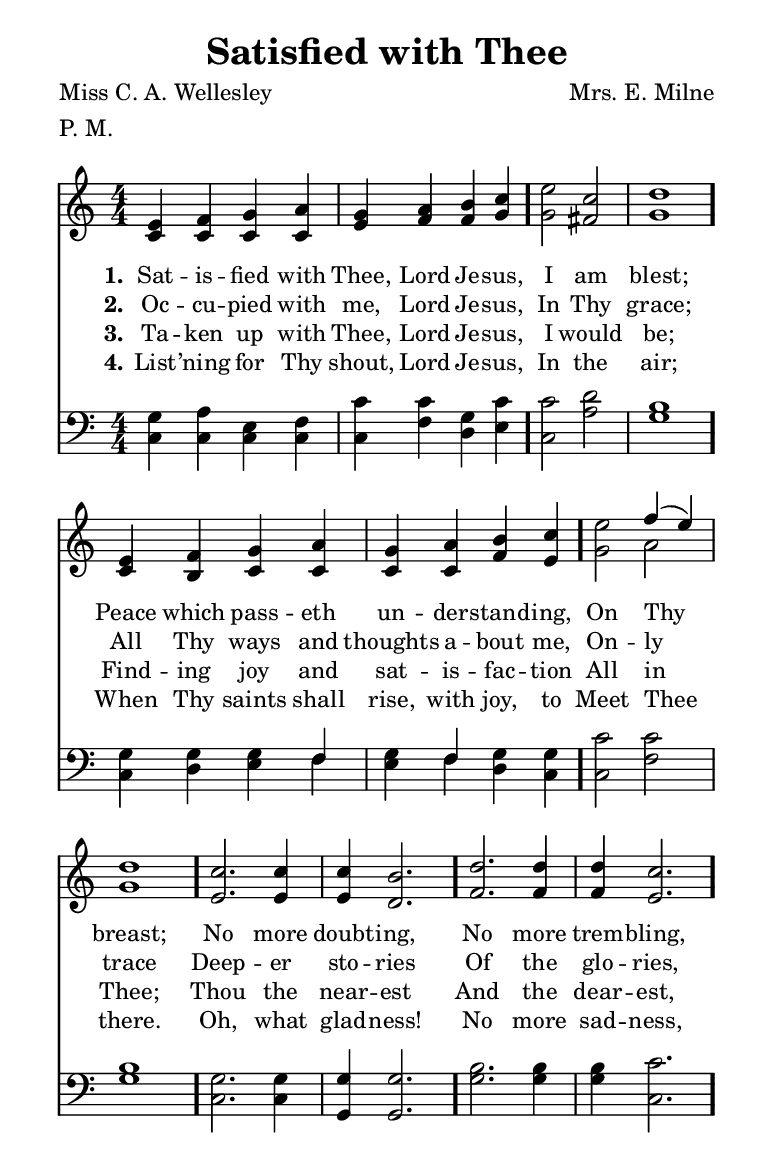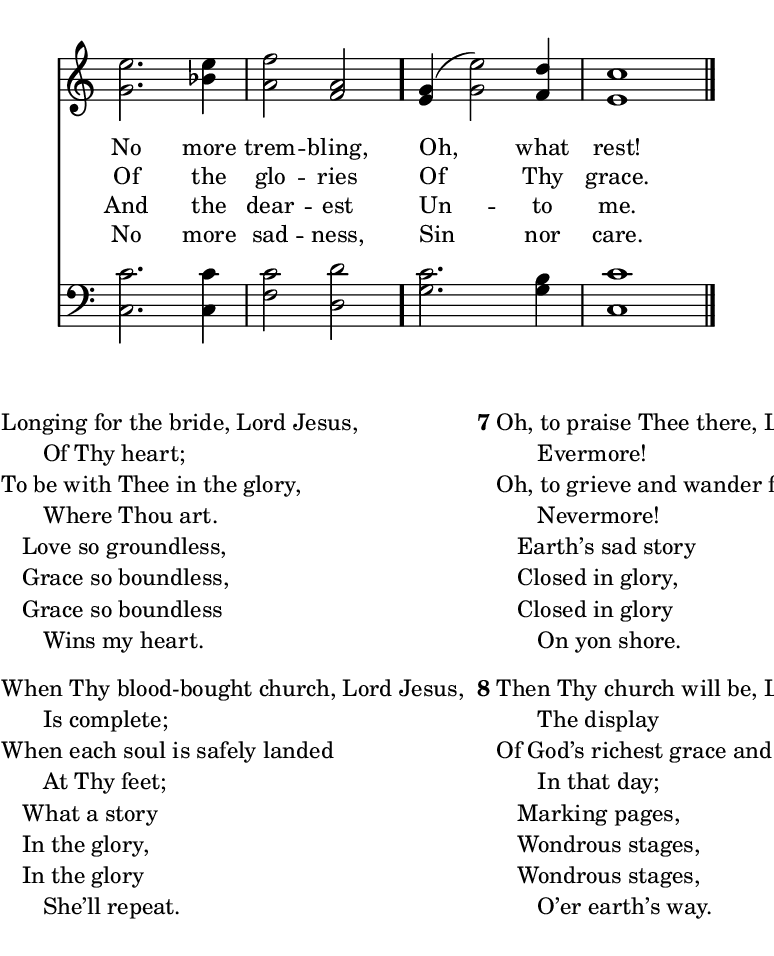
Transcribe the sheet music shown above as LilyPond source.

\include "common/global.ily"
\paper {
  \include "common/paper.ily"
  ragged-bottom = ##t
}

\header{
  hymnnumber = "262"
  title = "Satisfied with Thee"
  tunename = ""
  meter = "P. M."
  poet = "Miss C. A. Wellesley"
  composer = "Mrs. E. Milne"
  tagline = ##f
}

global = {
  \include "common/overrides.ily"
  \override Staff.TimeSignature.style = #'numbered
  \time 4/4
  \override Score.MetronomeMark.transparent = ##t % hide all fermata changes too
  \tempo 4=120
  \key c \major
  \autoBeamOff
}

notesSoprano = {
\global
\relative c' {

  e4 f g a | g a b c |
  e2 c | d1 |
  e,4 f g a | g a b c |
  e2 f4( e) | d1 |
  c2. c4 | c4 b2. |
  d2. d4 | d c2. |
  e2. e4 | f2 a, |
  g4( e'2) d4 | c1 |

  \bar "|."

}
}

notesAlto = {
\global
\relative e' {

  c4 c c c | e f f g
  g2 fis | g1 |
  c,4 b c c | c c f e |
  g2 a | g1 |
  e2. e4 | e d2. |
  f2. f4 | f4 e2. |
  g2. bes4 | a2 f |
  e4( g2) f4 | e1 |

}
}

notesTenor = {
\global
\relative a {

  g4 a e f | c' c g c |
  c2 d2 | b1 |
  g4 g g f | g f g g |
  c2 c | b1 |
  g2. g4 | g4 g2. |
  b2. b4 | b c2. |
  c2. c4 | c2 d |
  c2. b4 | c1 |

}
}

notesBass = {
\global
\relative f {

  c4 c c c | c f d e |
  c2 a' | g1 |
  c,4 d e f | e f d c |
  c2 f | g1 |
  c,2. c4 | g4 g2. |
  g'2. g4 | g c,2. |
  c2. c4 | f2 d |
  g2. g4 | c,1 |

}
}

wordsA = \lyricmode {
\set stanza = "1."

Sat -- is -- fied with Thee, Lord Je -- sus, \bar "."
I am blest; \bar "."
Peace which pass -- eth un -- der -- stand -- ing, \bar "."
On Thy breast; \bar "."
No more doubt -- ing, \bar "."
No more trem -- bling, \bar "."
No more trem -- bling, \bar "."
Oh, what rest! \bar "."

}

wordsB = \lyricmode {
\set stanza = "2."

Oc -- cu -- pied with me, Lord Je -- sus,
In Thy grace;
All Thy ways and thoughts a -- bout me,
On -- ly trace
Deep -- er sto -- ries
Of the glo -- ries,
Of the glo -- ries
Of Thy grace.

}

wordsC = \lyricmode {
\set stanza = "3."

Ta -- ken up with Thee, Lord Je -- sus,
I would be;
Find -- ing joy and sat -- is -- fac -- tion
All in Thee;
Thou the near -- est
And the dear -- est,
And the dear -- est
Un -- to me.

}

wordsD = \lyricmode {
\set stanza = "4."

List -- ’ning for Thy shout, Lord Je -- sus,
In the air;
When Thy saints shall rise, with joy, to
Meet Thee there.
Oh, what glad -- ness!
No more sad -- ness,
No more sad -- ness,
Sin nor care.

}

wordsE = \markuplist {

\line { Longing for the bride, Lord Jesus, }
\line { { \hspace #4 } Of Thy heart; }
\line { To be with Thee in the glory, }
\line { { \hspace #4 } Where Thou art. }
\line { { \hspace #2 } Love so groundless, }
\line { { \hspace #2 } Grace so boundless, }
\line { { \hspace #2 } Grace so boundless }
\line { { \hspace #4 } Wins my heart. }

}

wordsF = \markuplist {

\line { When Thy blood-bought church, Lord Jesus, }
\line { { \hspace #4 } Is complete; }
\line { When each soul is safely landed }
\line { { \hspace #4 } At Thy feet; }
\line { { \hspace #2 } What a story }
\line { { \hspace #2 } In the glory, }
\line { { \hspace #2 } In the glory }
\line { { \hspace #4 } She’ll repeat. }

}

wordsG = \markuplist {

\line { Oh, to praise Thee there, Lord Jesus, }
\line { { \hspace #4 } Evermore! }
\line { Oh, to grieve and wander from Thee }
\line { { \hspace #4 } Nevermore! }
\line { { \hspace #2 } Earth’s sad story }
\line { { \hspace #2 } Closed in glory, }
\line { { \hspace #2 } Closed in glory }
\line { { \hspace #4 } On yon shore. }

}

wordsH = \markuplist {

\line { Then Thy church will be, Lord Jesus, }
\line { { \hspace #4 } The display }
\line { Of God’s richest grace and kindness }
\line { { \hspace #4 } In that day; }
\line { { \hspace #2 } Marking pages, }
\line { { \hspace #2 } Wondrous stages, }
\line { { \hspace #2 } Wondrous stages, }
\line { { \hspace #4 } O’er earth’s way.}

}

\score {
  \context ChoirStaff <<
    \context Staff = upper <<
      \set Staff.autoBeaming = ##f
      \set ChoirStaff.systemStartDelimiter = #'SystemStartBar
      \set ChoirStaff.printPartCombineTexts = ##f
      \partcombine #'(2 . 11) \notesSoprano \notesAlto
      \context NullVoice = sopranos { \voiceOne << \notesSoprano >> }
      \context Lyrics = one   \lyricsto sopranos \wordsA
      \context Lyrics = two   \lyricsto sopranos \wordsB
      \context Lyrics = three \lyricsto sopranos \wordsC
      \context Lyrics = four  \lyricsto sopranos \wordsD
    >>
    \context Staff = men <<
      \set Staff.autoBeaming = ##f
      \clef bass
      \set ChoirStaff.printPartCombineTexts = ##f
      \partcombine #'(2 . 11) \notesTenor \notesBass
    >>
  >>
  \layout {
    \include "common/layout.ily"
  }
  #(cond ((ly:get-option 'eog-midi-permitted) #{ \midi{
    \include "common/midi.ily"
  } #}))
}

\noPageBreak

\markup { \fill-line {
  \null
  \column {
  \line{ \bold 5 \column { \wordsE } } \combine \null \vspace #0.4
  \line{ \bold 6 \column { \wordsF } }
  }
  \null
  \column {
  \line{ \bold 7 \column { \wordsG } } \combine \null \vspace #0.4
  \line{ \bold 8 \column { \wordsH } }
  }
  \null
} }

\version "2.19.49"  % necessary for upgrading to future LilyPond versions.

% vi:set et ts=2 sw=2 ai nocindent syntax=lilypond:
